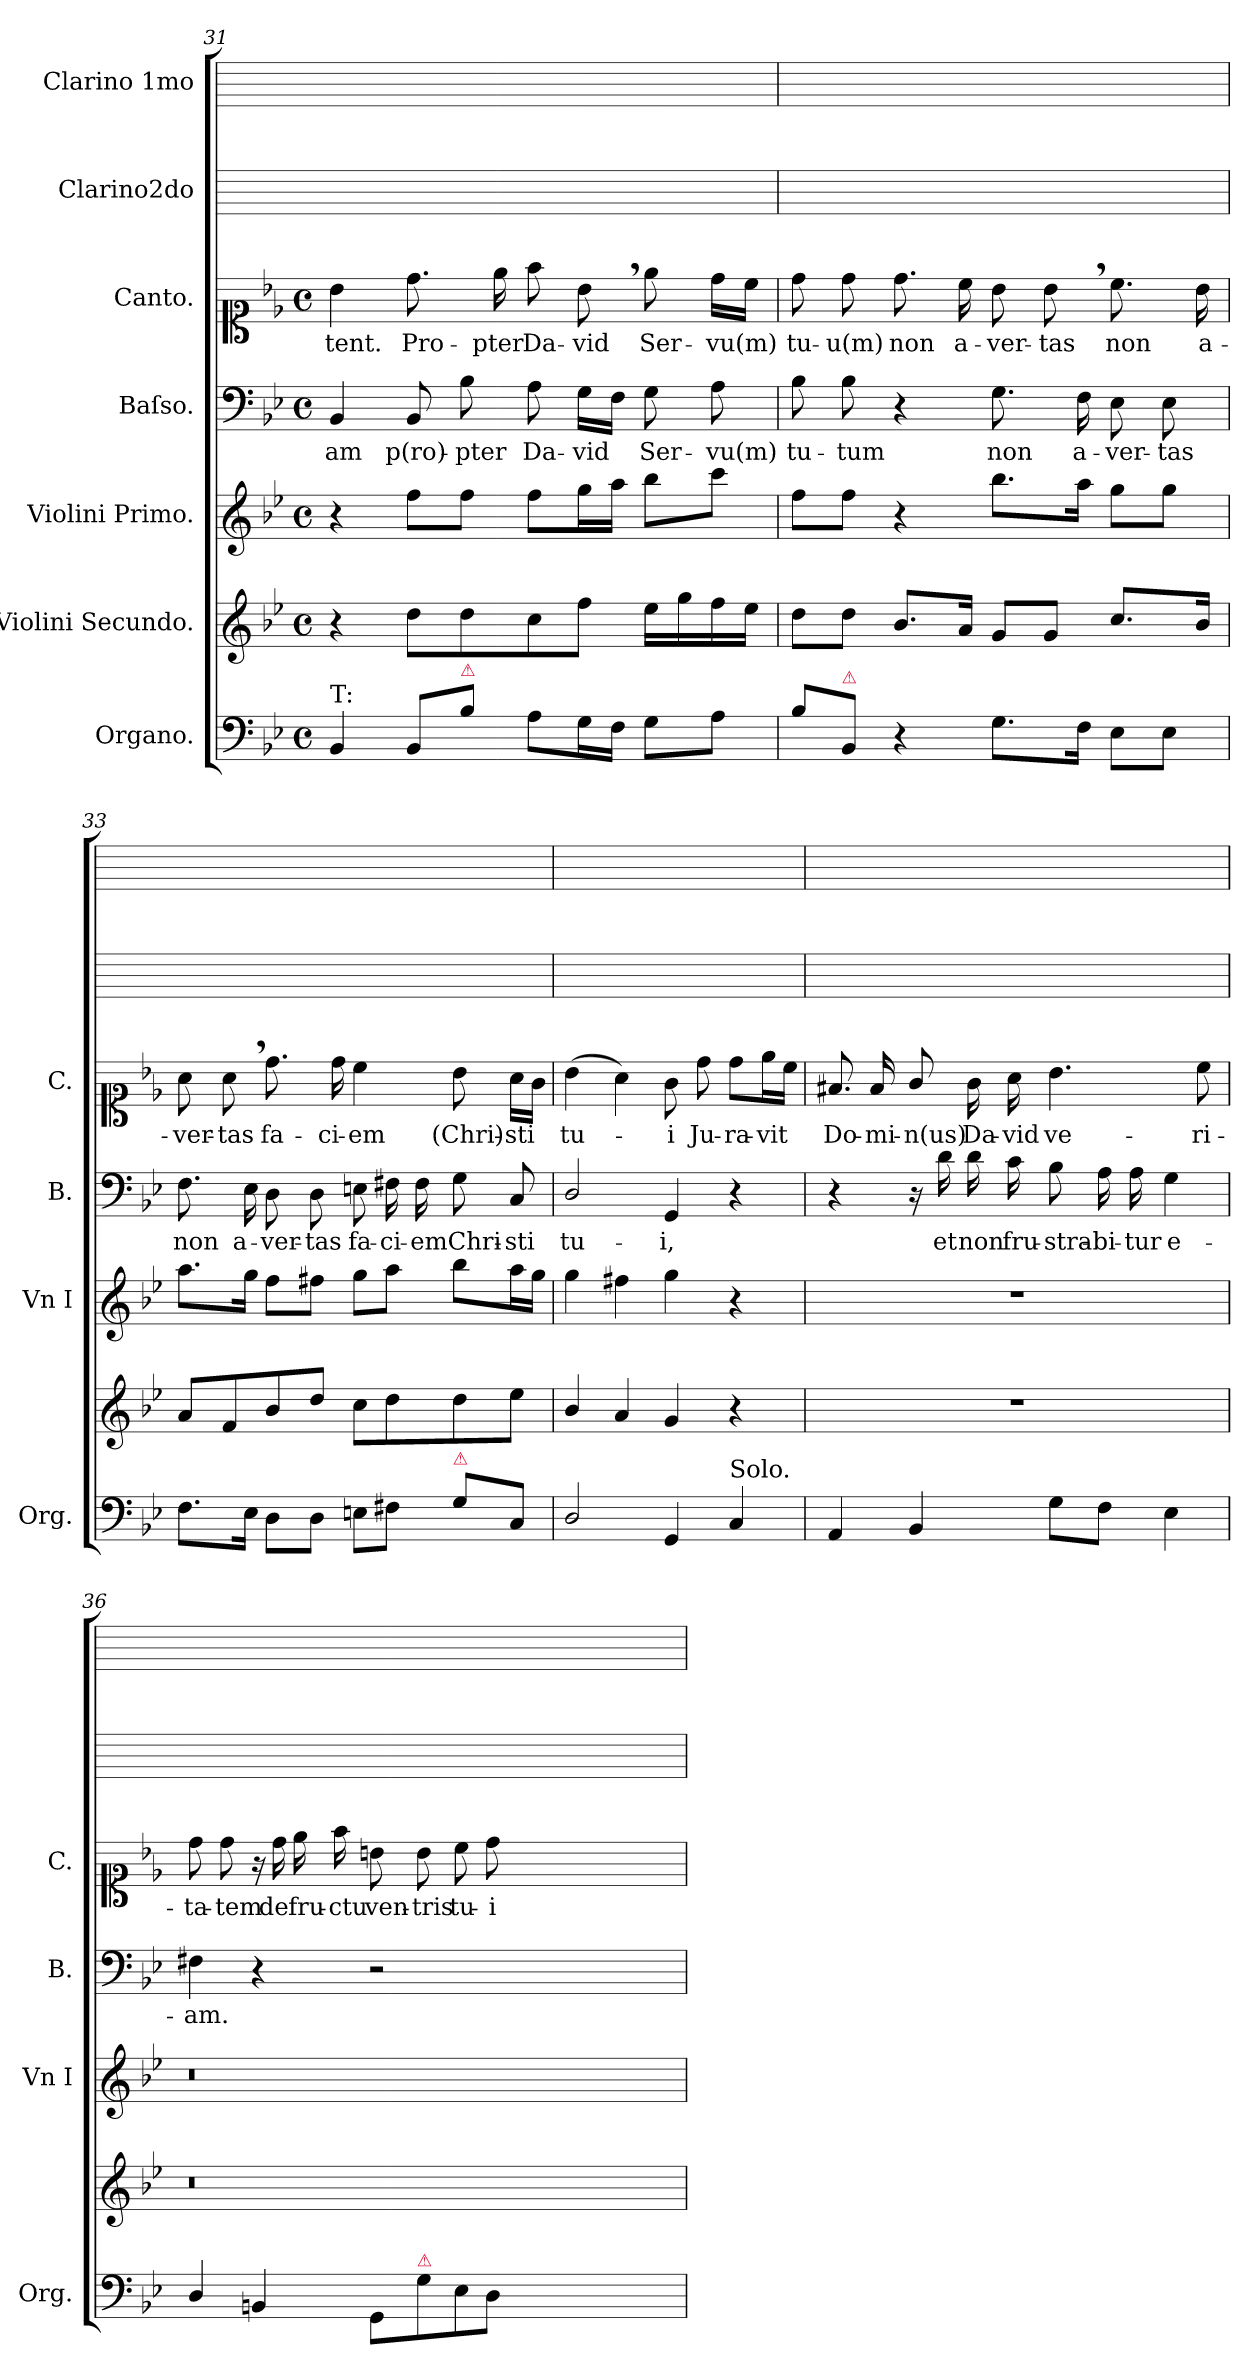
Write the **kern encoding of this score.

**kern	**kern	**kern	**kern	**text	**kern	**text	**kern	**kern
*part7	*part6	*part5	*part4	*part4	*part3	*part3	*part2	*part1
*staff7	*staff6	*staff5	*staff4	*staff4	*staff3	*staff3	*staff2	*staff1
*I"Organo.	*I"Violini Secundo.	*I"Violini Primo.	*I"Baſso.	*	*I"Canto.	*	*I"Clarino2do	*I"Clarino 1mo
*I'Org.	*	*I'Vn I	*I'B.	*	*I'C.	*	*	*
*clefF4	*clefG2	*clefG2	*clefF4	*	*clefC1	*	*	*
*k[b-e-]	*k[b-e-]	*k[b-e-]	*k[b-e-]	*	*k[b-e-]	*	*	*
*B-:	*B-:	*B-:	*B-:	*	*B-:	*	*	*
*M4/4	*M4/4	*M4/4	*M4/4	*	*M4/4	*	*	*
*met(c)	*met(c)	*met(c)	*met(c)	*	*met(c)	*	*	*
=31	=31	=31	=31	=31	=31	=31	=31	=31
!LO:TX:a:t=T&colon;	!	!	!	!	!	!	!	!
4BB-/	4r	4r	4BB-/	-am	4b-\	-tent.	1ryy	1ryy
8BB-/L	8dd\L	8ff\L	8BB-/	p(ro)-	8.dd\	Pro-	.	.
!LO:TX:a:color=crimson:t=⚠	!	!	!	!	!	!	!	!
8B-\J	8dd\	8ff\J	8B-\	-pter	.	.	.	.
.	.	.	.	.	16ee-\	-pter	.	.
8A\L	8cc\	8ff\L	8A\	Da-	8ff\	Da-	.	.
16G\L	8ff\J	16gg\L	16G\LL	-vid	8b-,\	-vid	.	.
16F\JJ	.	16aa\JJ	16F\JJ	.	.	.	.	.
8G\L	16ee-\LL	8bb-\L	8G\	Ser-	8ee-\	Ser-	.	.
.	16gg\	.	.	.	.	.	.	.
8A\J	16ff\	8ccc\J	8A\	-vu(m)	16dd\LL	-vu(m)	.	.
.	16ee-\JJ	.	.	.	16cc\JJ	.	.	.
=32	=32	=32	=32	=32	=32	=32	=32	=32
8B-\L	8dd\L	8ff\L	8B-\	tu-	8dd\	tu-	1ryy	1ryy
!LO:TX:a:color=crimson:t=⚠	!	!	!	!	!	!	!	!
8BB-/J	8dd\J	8ff\J	8B-\	-tum	8dd\	-u(m)	.	.
4r	8.b-/L	4r	4r	.	8.dd\	non	.	.
.	16a/Jk	.	.	.	16cc\	a-	.	.
8.G\L	8g/L	8.bb-\L	8.G\	non	8b-\	-ver-	.	.
.	8g/J	.	.	.	8b-,\	-tas	.	.
16F\Jk	.	16aa\Jk	16F\	a-	.	.	.	.
!	!	!	!	!	!	!LO:LY:i	!	!
8E-\L	8.cc/L	8gg\L	8E-\	-ver-	8.cc\	non	.	.
8E-\J	.	8gg\J	8E-\	-tas	.	.	.	.
!	!	!	!	!	!	!LO:LY:i	!	!
.	16b-/Jk	.	.	.	16b-\	a-	.	.
=33	=33	=33	=33	=33	=33	=33	=33	=33
!	!	!	!	!LO:LY:i	!	!LO:LY:i	!	!
8.F\L	8a/L	8.aa\L	8.F\	non	8a\	-ver-	1ryy	1ryy
!	!	!	!	!	!	!LO:LY:i	!	!
.	8f/	.	.	.	8a,\	-tas	.	.
!	!	!	!	!LO:LY:i	!	!	!	!
16E-\Jk	.	16gg\Jk	16E-\	a-	.	.	.	.
!	!	!	!	!LO:LY:i	!	!	!	!
8D\L	8b-/	8ff\L	8D\	-ver-	8.dd\	fa-	.	.
!	!	!	!	!LO:LY:i	!	!	!	!
8D\J	8dd/J	8ff#X\J	8D\	-tas	.	.	.	.
.	.	.	.	.	16dd\	-ci-	.	.
8En\L	8cc\L	8gg\L	8En\	fa-	4cc\	-em	.	.
8F#X\J	8dd\	8aa\J	16F#X\	-ci-	.	.	.	.
.	.	.	16F#\	-em	.	.	.	.
!LO:TX:a:color=crimson:t=⚠	!	!	!	!	!	!	!	!
8G\L	8dd\	8bb-\L	8G\	Chri-	8b-\	(Chri)-	.	.
8C/J	8ee-\J	16aa\L	8C/	-sti	16a\LL	-sti	.	.
.	.	16gg\JJ	.	.	16g\JJ	.	.	.
=34	=34	=34	=34	=34	=34	=34	=34	=34
2D/	4b-/	4gg\	2D/	tu-	(4b-\	tu-	1ryy	1ryy
.	4a/	4ff#X\	.	.	4a\)	.	.	.
4GG/	4g/	4gg\	4GG/	-i,	8g\	-i	.	.
.	.	.	.	.	8dd\	Ju-	.	.
!LO:TX:a:t=Solo.	!	!	!	!	!	!	!	!
4C/	4r	4r	4r	.	8dd\L	-ra-	.	.
.	.	.	.	.	16ee-\L	-vit	.	.
.	.	.	.	.	16cc\JJ	.	.	.
=35	=35	=35	=35	=35	=35	=35	=35	=35
4AA/	1r	1r	4r	.	8.f#X/	Do-	1ryy	1ryy
.	.	.	.	.	16f#/	-mi-	.	.
4BB-/	.	.	16r	.	8g/	-n(us)	.	.
.	.	.	16d\	et	.	.	.	.
.	.	.	16d\	non	16g\	Da-	.	.
.	.	.	16c\	fru-	16a\	-vid	.	.
8G\L	.	.	8B-\	-stra-	4.b-\	ve-	.	.
8F\J	.	.	16A\	-bi-	.	.	.	.
.	.	.	16A\	-tur	.	.	.	.
4E-\	.	.	4G\	e-	.	.	.	.
.	.	.	.	.	8cc\	-ri-	.	.
=36	=36	=36	=36	=36	=36	=36	=36	=36
4D/	0.r	0.r	4F#X\	-am.	8dd\	-ta-	1ryy	1ryy
.	.	.	.	.	8dd\	-tem	.	.
4BBn/	.	.	4r	.	16r	.	.	.
.	.	.	.	.	16dd\	de	.	.
.	.	.	.	.	16ee-\	fru-	.	.
.	.	.	.	.	16ff\	-ctu	.	.
8GG/L	.	.	2r	.	8bn\	ven-	.	.
!LO:TX:a:color=crimson:t=⚠	!	!	!	!	!	!	!	!
8G\	.	.	.	.	8b\	-tris	.	.
8E-\	.	.	.	.	8cc\	tu-	.	.
8D\J	.	.	.	.	8dd\	-i	.	.
0ryy	.	.	0ryy	.	0ryy	.	0ryy	0ryy
=	=	=	=	=	=	=	=	=
*-	*-	*-	*-	*-	*-	*-	*-	*-
